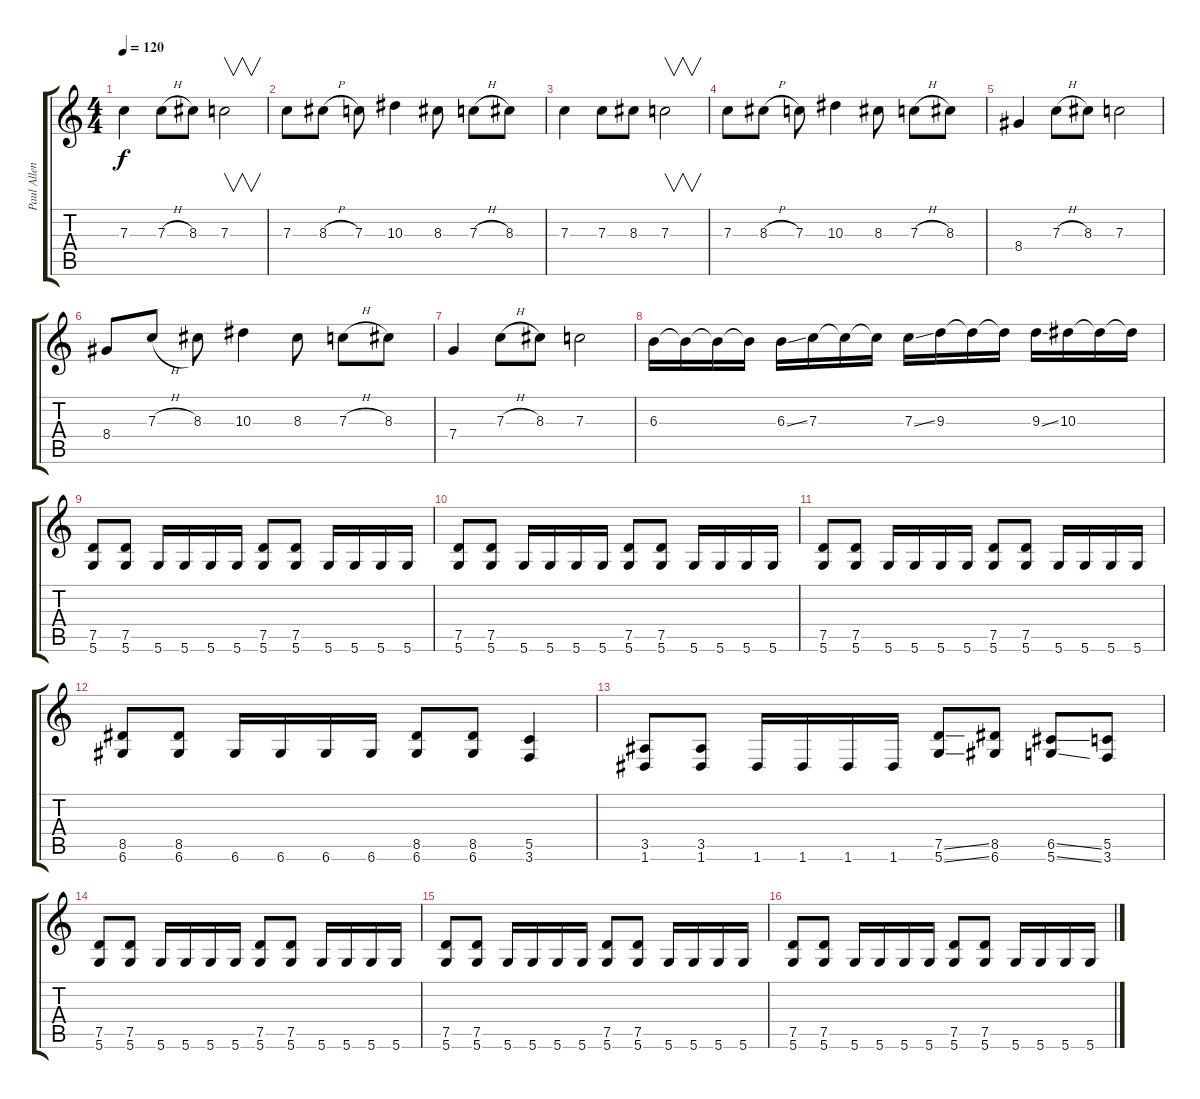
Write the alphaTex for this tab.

\track ("Paul Allender" "Paul Allen") {instrument distortionguitar}
\staff {score tabs}
\tuning (D4 A3 F3 C3 G2 D2) {hide}
\ts (4 4)
\tempo 120
\clef g2
\ks c
7.3.4{dy f} 7.3{h}.8 8.3.8 7.3.2{v} |
7.3.8 8.3{h}.8 7.3.8 10.3.4 8.3.8 7.3{h}.8 8.3.8 |
7.3.4 7.3.8 8.3.8 7.3.2{v} |
7.3.8 8.3{h}.8 7.3.8 10.3.4 8.3.8 7.3{h}.8 8.3.8 |
8.4.4 7.3{h}.8 8.3.8 7.3.2 |
8.4.8 7.3{h}.8 8.3.8 10.3.4 8.3.8 7.3{h}.8 8.3.8 |
7.4.4 7.3{h}.8 8.3.8 7.3.2 |
6.3.16 6.3{t}.16 6.3{t}.16 6.3{t}.16 6.3{ss}.16 7.3.16 7.3{t}.16 7.3{t}.16 7.3{ss}.16 9.3.16 9.3{t}.16 9.3{t}.16 9.3{ss}.16 10.3.16 10.3{t}.16 10.3{t}.16 |
(7.5 5.6).8 (7.5 5.6).8 5.6.16 5.6.16 5.6.16 5.6.16 (7.5 5.6).8 (7.5 5.6).8 5.6.16 5.6.16 5.6.16 5.6.16 |
(7.5 5.6).8 (7.5 5.6).8 5.6.16 5.6.16 5.6.16 5.6.16 (7.5 5.6).8 (7.5 5.6).8 5.6.16 5.6.16 5.6.16 5.6.16 |
(7.5 5.6).8 (7.5 5.6).8 5.6.16 5.6.16 5.6.16 5.6.16 (7.5 5.6).8 (7.5 5.6).8 5.6.16 5.6.16 5.6.16 5.6.16 |
(8.5 6.6).8 (8.5 6.6).8 6.6.16 6.6.16 6.6.16 6.6.16 (8.5 6.6).8 (8.5 6.6).8 (5.5 3.6).4 |
(3.5 1.6).8 (3.5 1.6).8 1.6.16 1.6.16 1.6.16 1.6.16 (7.5{ss} 5.6{ss}).8 (8.5 6.6).8 (6.5{ss} 5.6{ss}).8 (5.5 3.6).8 |
(7.5 5.6).8 (7.5 5.6).8 5.6.16 5.6.16 5.6.16 5.6.16 (7.5 5.6).8 (7.5 5.6).8 5.6.16 5.6.16 5.6.16 5.6.16 |
(7.5 5.6).8 (7.5 5.6).8 5.6.16 5.6.16 5.6.16 5.6.16 (7.5 5.6).8 (7.5 5.6).8 5.6.16 5.6.16 5.6.16 5.6.16 |
(7.5 5.6).8 (7.5 5.6).8 5.6.16 5.6.16 5.6.16 5.6.16 (7.5 5.6).8 (7.5 5.6).8 5.6.16 5.6.16 5.6.16 5.6.16
